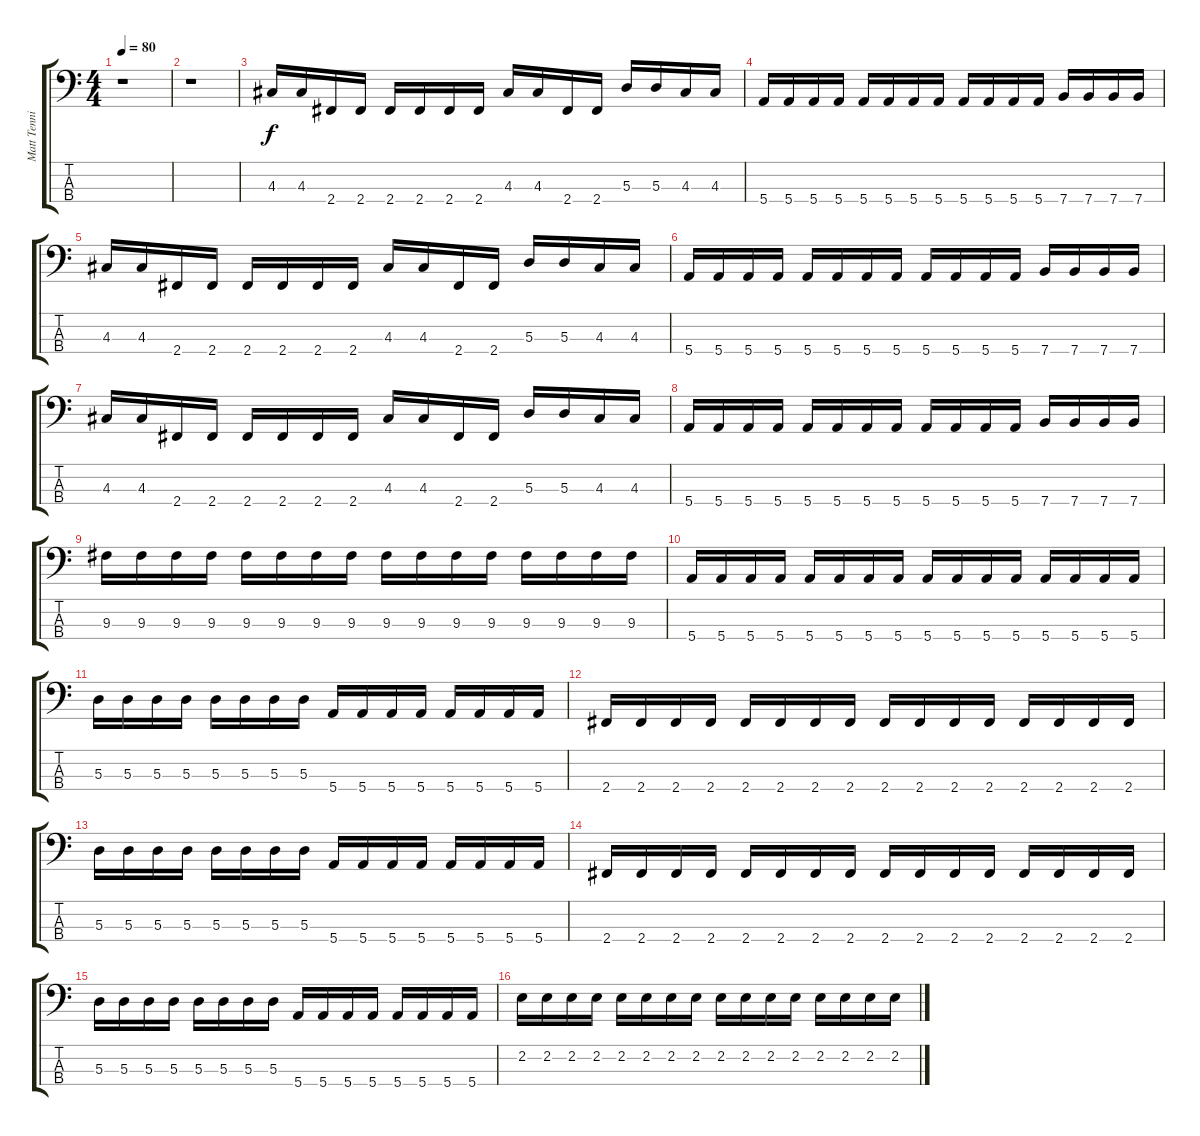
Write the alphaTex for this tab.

\track ("Matt Tennikof" "Matt Tenni") {instrument electricbassfinger}
\staff {score tabs}
\tuning (G2 D2 A1 E1) {hide}
\ts (4 4)
\tempo 80
\clef f4
\ks c
r.1{dy f instrument electricbassfinger} |
r.1 |
4.3.16 4.3.16 2.4.16 2.4.16 2.4.16 2.4.16 2.4.16 2.4.16 4.3.16 4.3.16 2.4.16 2.4.16 5.3.16 5.3.16 4.3.16 4.3.16 |
5.4.16 5.4.16 5.4.16 5.4.16 5.4.16 5.4.16 5.4.16 5.4.16 5.4.16 5.4.16 5.4.16 5.4.16 7.4.16 7.4.16 7.4.16 7.4.16 |
4.3.16 4.3.16 2.4.16 2.4.16 2.4.16 2.4.16 2.4.16 2.4.16 4.3.16 4.3.16 2.4.16 2.4.16 5.3.16 5.3.16 4.3.16 4.3.16 |
5.4.16 5.4.16 5.4.16 5.4.16 5.4.16 5.4.16 5.4.16 5.4.16 5.4.16 5.4.16 5.4.16 5.4.16 7.4.16 7.4.16 7.4.16 7.4.16 |
4.3.16 4.3.16 2.4.16 2.4.16 2.4.16 2.4.16 2.4.16 2.4.16 4.3.16 4.3.16 2.4.16 2.4.16 5.3.16 5.3.16 4.3.16 4.3.16 |
5.4.16 5.4.16 5.4.16 5.4.16 5.4.16 5.4.16 5.4.16 5.4.16 5.4.16 5.4.16 5.4.16 5.4.16 7.4.16 7.4.16 7.4.16 7.4.16 |
9.3.16 9.3.16 9.3.16 9.3.16 9.3.16 9.3.16 9.3.16 9.3.16 9.3.16 9.3.16 9.3.16 9.3.16 9.3.16 9.3.16 9.3.16 9.3.16 |
5.4.16 5.4.16 5.4.16 5.4.16 5.4.16 5.4.16 5.4.16 5.4.16 5.4.16 5.4.16 5.4.16 5.4.16 5.4.16 5.4.16 5.4.16 5.4.16 |
5.3.16 5.3.16 5.3.16 5.3.16 5.3.16 5.3.16 5.3.16 5.3.16 5.4.16 5.4.16 5.4.16 5.4.16 5.4.16 5.4.16 5.4.16 5.4.16 |
2.4.16 2.4.16 2.4.16 2.4.16 2.4.16 2.4.16 2.4.16 2.4.16 2.4.16 2.4.16 2.4.16 2.4.16 2.4.16 2.4.16 2.4.16 2.4.16 |
5.3.16 5.3.16 5.3.16 5.3.16 5.3.16 5.3.16 5.3.16 5.3.16 5.4.16 5.4.16 5.4.16 5.4.16 5.4.16 5.4.16 5.4.16 5.4.16 |
2.4.16 2.4.16 2.4.16 2.4.16 2.4.16 2.4.16 2.4.16 2.4.16 2.4.16 2.4.16 2.4.16 2.4.16 2.4.16 2.4.16 2.4.16 2.4.16 |
5.3.16 5.3.16 5.3.16 5.3.16 5.3.16 5.3.16 5.3.16 5.3.16 5.4.16 5.4.16 5.4.16 5.4.16 5.4.16 5.4.16 5.4.16 5.4.16 |
2.2.16 2.2.16 2.2.16 2.2.16 2.2.16 2.2.16 2.2.16 2.2.16 2.2.16 2.2.16 2.2.16 2.2.16 2.2.16 2.2.16 2.2.16 2.2.16
